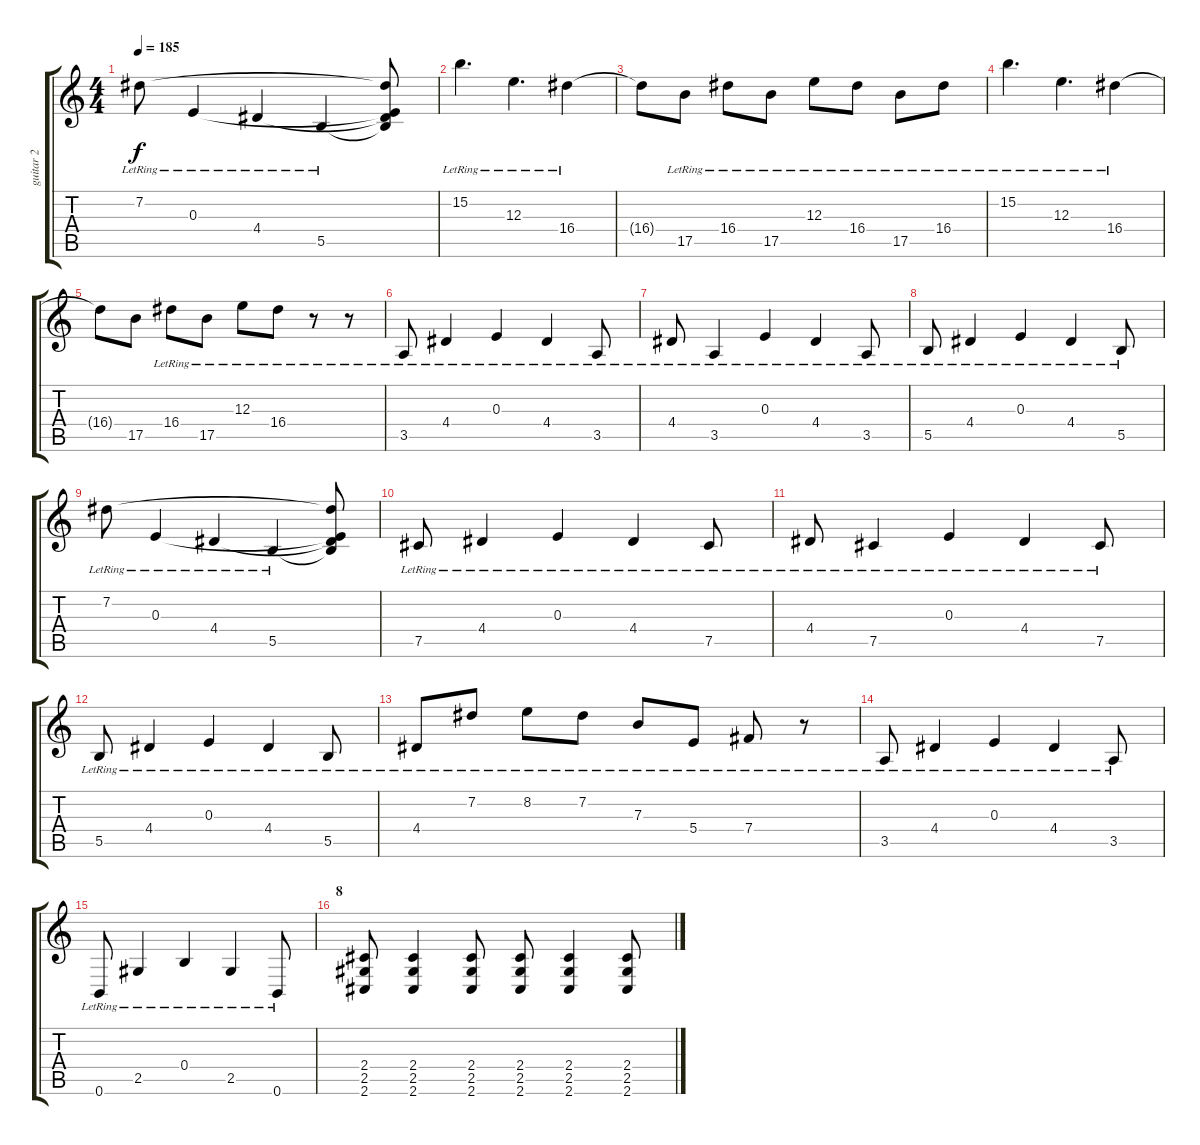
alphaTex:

\track ("guitar 2" "guitar 2") {instrument distortionguitar}
\staff {score tabs}
\tuning (Db4 Ab3 E3 B2 Gb2 B1) {hide}
\ts (4 4)
\tempo 185
\clef g2
\ks c
7.2{lr}.8{dy f} 0.3{lr}.4 4.4{lr}.4 5.5{lr}.4 (7.2{t} 0.3{t} 4.4{t} 5.5{t}).8 |
15.2{lr}.4{d} 12.3{lr}.4{d} 16.4{lr}.4 |
16.4{t}.8 17.5{lr}.8 16.4{lr}.8 17.5{lr}.8 12.3{lr}.8 16.4{lr}.8 17.5{lr}.8 16.4{lr}.8 |
15.2{lr}.4{d} 12.3{lr}.4{d} 16.4{lr}.4 |
16.4{t}.8 17.5.8 16.4{lr}.8 17.5{lr}.8 12.3{lr}.8 16.4{lr}.8 r.8 r.8 |
3.5{lr}.8 4.4{lr}.4 0.3{lr}.4 4.4{lr}.4 3.5{lr}.8 |
4.4{lr}.8 3.5{lr}.4 0.3{lr}.4 4.4{lr}.4 3.5{lr}.8 |
5.5{lr}.8 4.4{lr}.4 0.3{lr}.4 4.4{lr}.4 5.5{lr}.8 |
7.2{lr}.8 0.3{lr}.4 4.4{lr}.4 5.5{lr}.4 (7.2{t} 0.3{t} 4.4{t} 5.5{t}).8 |
7.5{lr}.8 4.4{lr}.4 0.3{lr}.4 4.4{lr}.4 7.5{lr}.8 |
4.4{lr}.8 7.5{lr}.4 0.3{lr}.4 4.4{lr}.4 7.5{lr}.8 |
5.5{lr}.8 4.4{lr}.4 0.3{lr}.4 4.4{lr}.4 5.5{lr}.8 |
4.4{lr}.8 7.2{lr}.8 8.2{lr}.8 7.2{lr}.8 7.3{lr}.8 5.4{lr}.8 7.4{lr}.8 r.8 |
3.5{lr}.8 4.4{lr}.4 0.3{lr}.4 4.4{lr}.4 3.5{lr}.8 |
0.6{lr}.8 2.5{lr}.4 0.4{lr}.4 2.5{lr}.4 0.6{lr}.8 |
\section ("" "8")
(2.4 2.5 2.6).8 (2.4 2.5 2.6).4 (2.4 2.5 2.6).8 (2.4 2.5 2.6).8 (2.4 2.5 2.6).4 (2.4 2.5 2.6).8
